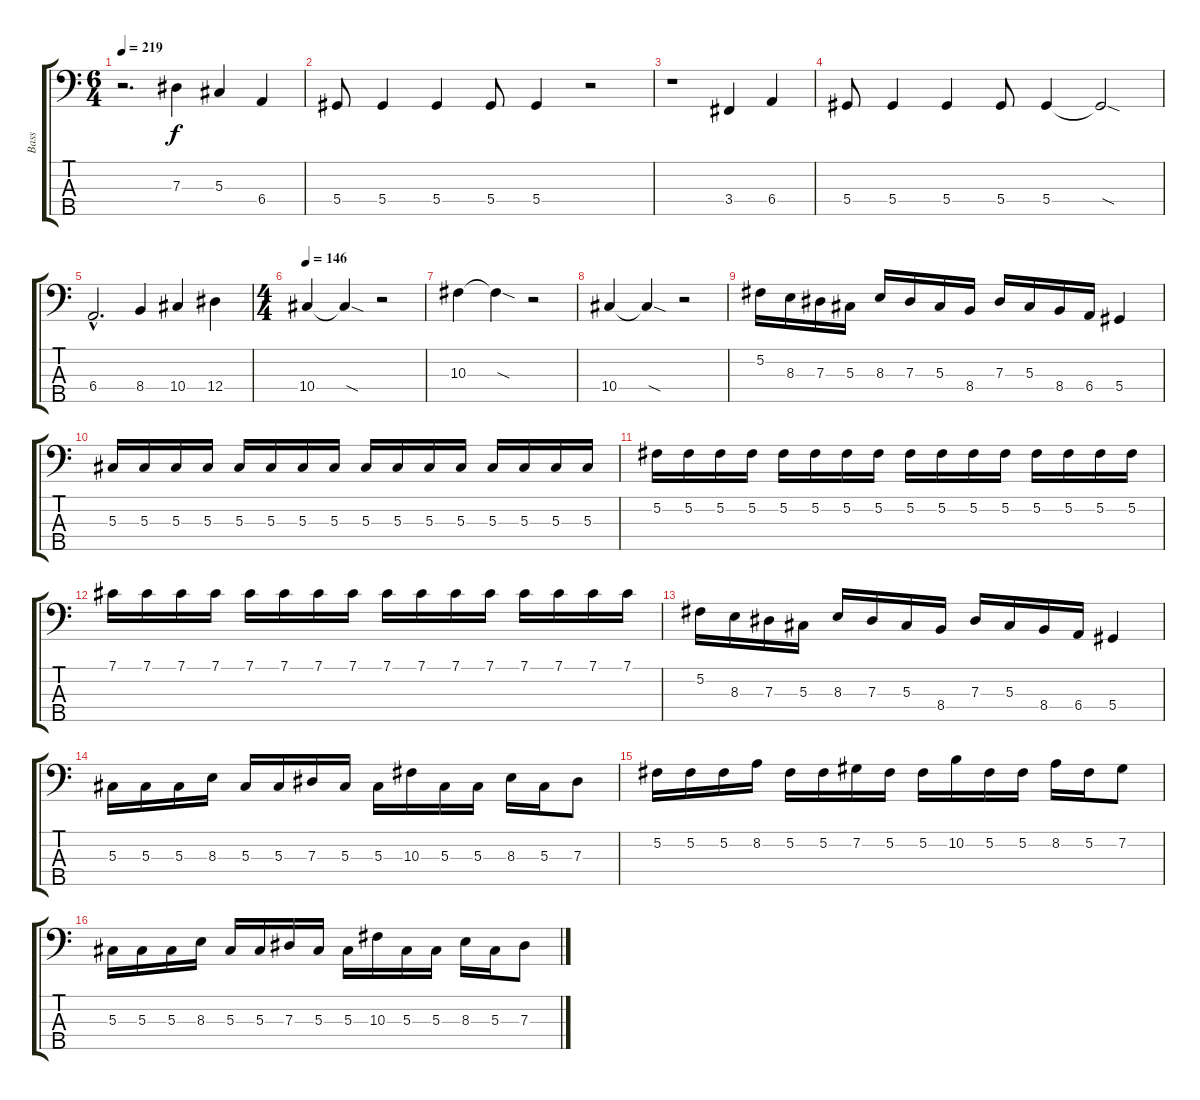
\track ("Bass" "Bass") {instrument electricbassfinger}
\staff {score tabs}
\tuning (Gb2 Db2 Ab1 Eb1 Bb0) {hide}
\ts (6 4)
\tempo 219
\clef f4
\ks c
r.2{d dy f} 7.3.4 5.3.4 6.4.4 |
5.4.8 5.4.4 5.4.4 5.4.8 5.4.4 r.2 |
r.1 3.4.4 6.4.4 |
5.4.8 5.4.4 5.4.4 5.4.8 5.4.4 5.4{sod t}.2 |
6.4{hac}.2{d} 8.4.4 10.4.4 12.4.4 |
\ts (4 4)
\tempo 146
10.4.4 10.4{sod t}.4 r.2 |
10.3.4 10.3{sod t}.4 r.2 |
10.4.4 10.4{sod t}.4 r.2 |
5.2.16 8.3.16 7.3.16 5.3.16 8.3.16 7.3.16 5.3.16 8.4.16 7.3.16 5.3.16 8.4.16 6.4.16 5.4.4 |
5.3.16 5.3.16 5.3.16 5.3.16 5.3.16 5.3.16 5.3.16 5.3.16 5.3.16 5.3.16 5.3.16 5.3.16 5.3.16 5.3.16 5.3.16 5.3.16 |
5.2.16 5.2.16 5.2.16 5.2.16 5.2.16 5.2.16 5.2.16 5.2.16 5.2.16 5.2.16 5.2.16 5.2.16 5.2.16 5.2.16 5.2.16 5.2.16 |
7.1.16 7.1.16 7.1.16 7.1.16 7.1.16 7.1.16 7.1.16 7.1.16 7.1.16 7.1.16 7.1.16 7.1.16 7.1.16 7.1.16 7.1.16 7.1.16 |
5.2.16 8.3.16 7.3.16 5.3.16 8.3.16 7.3.16 5.3.16 8.4.16 7.3.16 5.3.16 8.4.16 6.4.16 5.4.4 |
5.3.16 5.3.16 5.3.16 8.3.16 5.3.16 5.3.16 7.3.16 5.3.16 5.3.16 10.3.16 5.3.16 5.3.16 8.3.16 5.3.16 7.3.8 |
5.2.16 5.2.16 5.2.16 8.2.16 5.2.16 5.2.16 7.2.16 5.2.16 5.2.16 10.2.16 5.2.16 5.2.16 8.2.16 5.2.16 7.2.8 |
5.3.16 5.3.16 5.3.16 8.3.16 5.3.16 5.3.16 7.3.16 5.3.16 5.3.16 10.3.16 5.3.16 5.3.16 8.3.16 5.3.16 7.3.8
